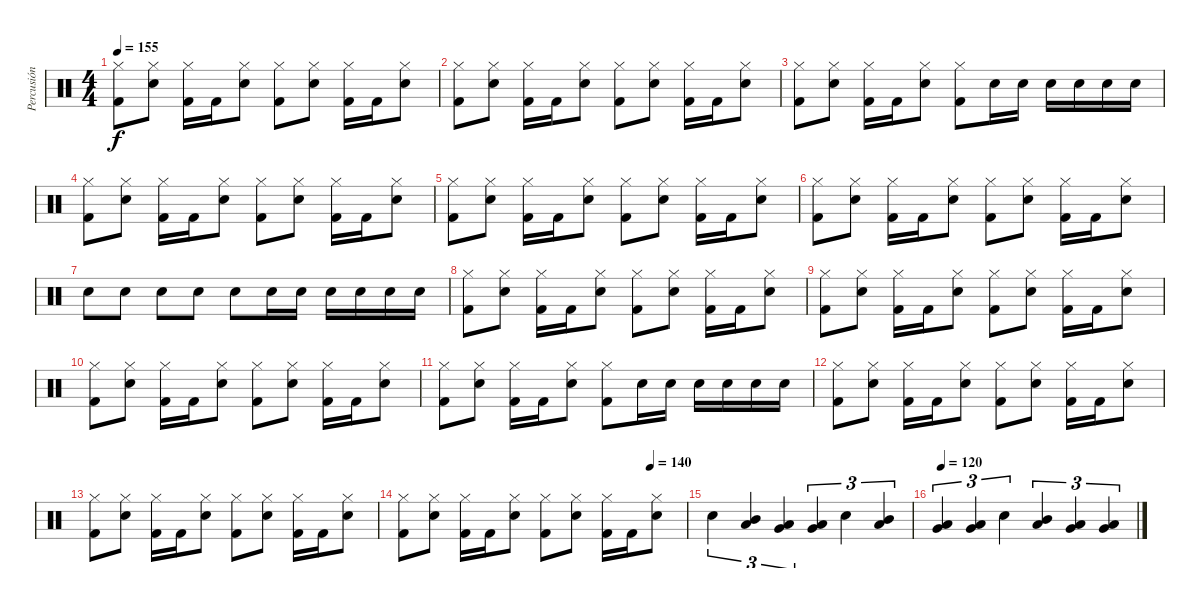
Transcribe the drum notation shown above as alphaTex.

\track ("Percusión" "Percusión") {instrument percussion}
\staff {score}
\articulation defaults
\ts (4 4)
\tempo 155
\clef neutral
\ks c
("Kick (hit) 2" "Hi-Hat (closed)").8{dy f} ("Electric Snare (hit)" "Hi-Hat (closed)").8 ("Kick (hit) 2" "Hi-Hat (closed)").16 "Kick (hit) 2".16 ("Electric Snare (hit)" "Hi-Hat (closed)").8 ("Kick (hit) 2" "Hi-Hat (closed)").8 ("Electric Snare (hit)" "Hi-Hat (closed)").8 ("Kick (hit) 2" "Hi-Hat (closed)").16 "Kick (hit) 2".16 ("Electric Snare (hit)" "Hi-Hat (closed)").8 |
("Kick (hit) 2" "Hi-Hat (closed)").8 ("Electric Snare (hit)" "Hi-Hat (closed)").8 ("Kick (hit) 2" "Hi-Hat (closed)").16 "Kick (hit) 2".16 ("Electric Snare (hit)" "Hi-Hat (closed)").8 ("Kick (hit) 2" "Hi-Hat (closed)").8 ("Electric Snare (hit)" "Hi-Hat (closed)").8 ("Kick (hit) 2" "Hi-Hat (closed)").16 "Kick (hit) 2".16 ("Electric Snare (hit)" "Hi-Hat (closed)").8 |
("Kick (hit) 2" "Hi-Hat (closed)").8 ("Electric Snare (hit)" "Hi-Hat (closed)").8 ("Kick (hit) 2" "Hi-Hat (closed)").16 "Kick (hit) 2".16 ("Electric Snare (hit)" "Hi-Hat (closed)").8 ("Kick (hit) 2" "Hi-Hat (closed)").8 "Electric Snare (hit)".16 "Electric Snare (hit)".16 "Electric Snare (hit)".16 "Electric Snare (hit)".16 "Electric Snare (hit)".16 "Electric Snare (hit)".16 |
("Kick (hit) 2" "Hi-Hat (closed)").8 ("Electric Snare (hit)" "Hi-Hat (closed)").8 ("Kick (hit) 2" "Hi-Hat (closed)").16 "Kick (hit) 2".16 ("Electric Snare (hit)" "Hi-Hat (closed)").8 ("Kick (hit) 2" "Hi-Hat (closed)").8 ("Electric Snare (hit)" "Hi-Hat (closed)").8 ("Kick (hit) 2" "Hi-Hat (closed)").16 "Kick (hit) 2".16 ("Electric Snare (hit)" "Hi-Hat (closed)").8 |
("Kick (hit) 2" "Hi-Hat (closed)").8 ("Electric Snare (hit)" "Hi-Hat (closed)").8 ("Kick (hit) 2" "Hi-Hat (closed)").16 "Kick (hit) 2".16 ("Electric Snare (hit)" "Hi-Hat (closed)").8 ("Kick (hit) 2" "Hi-Hat (closed)").8 ("Electric Snare (hit)" "Hi-Hat (closed)").8 ("Kick (hit) 2" "Hi-Hat (closed)").16 "Kick (hit) 2".16 ("Electric Snare (hit)" "Hi-Hat (closed)").8 |
("Kick (hit) 2" "Hi-Hat (closed)").8 ("Electric Snare (hit)" "Hi-Hat (closed)").8 ("Kick (hit) 2" "Hi-Hat (closed)").16 "Kick (hit) 2".16 ("Electric Snare (hit)" "Hi-Hat (closed)").8 ("Kick (hit) 2" "Hi-Hat (closed)").8 ("Electric Snare (hit)" "Hi-Hat (closed)").8 ("Kick (hit) 2" "Hi-Hat (closed)").16 "Kick (hit) 2".16 ("Electric Snare (hit)" "Hi-Hat (closed)").8 |
"Electric Snare (hit)".8 "Electric Snare (hit)".8 "Electric Snare (hit)".8 "Electric Snare (hit)".8 "Electric Snare (hit)".8 "Electric Snare (hit)".16 "Electric Snare (hit)".16 "Electric Snare (hit)".16 "Electric Snare (hit)".16 "Electric Snare (hit)".16 "Electric Snare (hit)".16 |
("Kick (hit) 2" "Hi-Hat (closed)").8 ("Electric Snare (hit)" "Hi-Hat (closed)").8 ("Kick (hit) 2" "Hi-Hat (closed)").16 "Kick (hit) 2".16 ("Electric Snare (hit)" "Hi-Hat (closed)").8 ("Kick (hit) 2" "Hi-Hat (closed)").8 ("Electric Snare (hit)" "Hi-Hat (closed)").8 ("Kick (hit) 2" "Hi-Hat (closed)").16 "Kick (hit) 2".16 ("Electric Snare (hit)" "Hi-Hat (closed)").8 |
("Kick (hit) 2" "Hi-Hat (closed)").8 ("Electric Snare (hit)" "Hi-Hat (closed)").8 ("Kick (hit) 2" "Hi-Hat (closed)").16 "Kick (hit) 2".16 ("Electric Snare (hit)" "Hi-Hat (closed)").8 ("Kick (hit) 2" "Hi-Hat (closed)").8 ("Electric Snare (hit)" "Hi-Hat (closed)").8 ("Kick (hit) 2" "Hi-Hat (closed)").16 "Kick (hit) 2".16 ("Electric Snare (hit)" "Hi-Hat (closed)").8 |
("Kick (hit) 2" "Hi-Hat (closed)").8 ("Electric Snare (hit)" "Hi-Hat (closed)").8 ("Kick (hit) 2" "Hi-Hat (closed)").16 "Kick (hit) 2".16 ("Electric Snare (hit)" "Hi-Hat (closed)").8 ("Kick (hit) 2" "Hi-Hat (closed)").8 ("Electric Snare (hit)" "Hi-Hat (closed)").8 ("Kick (hit) 2" "Hi-Hat (closed)").16 "Kick (hit) 2".16 ("Electric Snare (hit)" "Hi-Hat (closed)").8 |
("Kick (hit) 2" "Hi-Hat (closed)").8 ("Electric Snare (hit)" "Hi-Hat (closed)").8 ("Kick (hit) 2" "Hi-Hat (closed)").16 "Kick (hit) 2".16 ("Electric Snare (hit)" "Hi-Hat (closed)").8 ("Kick (hit) 2" "Hi-Hat (closed)").8 "Electric Snare (hit)".16 "Electric Snare (hit)".16 "Electric Snare (hit)".16 "Electric Snare (hit)".16 "Electric Snare (hit)".16 "Electric Snare (hit)".16 |
("Kick (hit) 2" "Hi-Hat (closed)").8 ("Electric Snare (hit)" "Hi-Hat (closed)").8 ("Kick (hit) 2" "Hi-Hat (closed)").16 "Kick (hit) 2".16 ("Electric Snare (hit)" "Hi-Hat (closed)").8 ("Kick (hit) 2" "Hi-Hat (closed)").8 ("Electric Snare (hit)" "Hi-Hat (closed)").8 ("Kick (hit) 2" "Hi-Hat (closed)").16 "Kick (hit) 2".16 ("Electric Snare (hit)" "Hi-Hat (closed)").8 |
("Kick (hit) 2" "Hi-Hat (closed)").8 ("Electric Snare (hit)" "Hi-Hat (closed)").8 ("Kick (hit) 2" "Hi-Hat (closed)").16 "Kick (hit) 2".16 ("Electric Snare (hit)" "Hi-Hat (closed)").8 ("Kick (hit) 2" "Hi-Hat (closed)").8 ("Electric Snare (hit)" "Hi-Hat (closed)").8 ("Kick (hit) 2" "Hi-Hat (closed)").16 "Kick (hit) 2".16 ("Electric Snare (hit)" "Hi-Hat (closed)").8 |
\tempo (140 0.875)
("Kick (hit) 2" "Hi-Hat (closed)").8 ("Electric Snare (hit)" "Hi-Hat (closed)").8 ("Kick (hit) 2" "Hi-Hat (closed)").16 "Kick (hit) 2".16 ("Electric Snare (hit)" "Hi-Hat (closed)").8 ("Kick (hit) 2" "Hi-Hat (closed)").8 ("Electric Snare (hit)" "Hi-Hat (closed)").8 ("Kick (hit) 2" "Hi-Hat (closed)").16 "Kick (hit) 2".16 ("Electric Snare (hit)" "Hi-Hat (closed)").8 |
"Electric Snare (hit)".4{tu (3 2)} ("Mid Tom (hit)" "Low Tom (hit)").4{tu (3 2)} ("Low Tom (hit)" "Very Low Tom (hit)").4{tu (3 2)} ("Very Low Tom (hit)" "Low Floor Tom (hit)").4{tu (3 2)} "Electric Snare (hit)".4{tu (3 2)} ("Mid Tom (hit)" "Low Tom (hit)").4{tu (3 2)} |
\tempo 120
("Low Tom (hit)" "Very Low Tom (hit)").4{tu (3 2)} ("Very Low Tom (hit)" "Low Floor Tom (hit)").4{tu (3 2)} "Electric Snare (hit)".4{tu (3 2)} ("Mid Tom (hit)" "Low Tom (hit)").4{tu (3 2)} ("Low Tom (hit)" "Very Low Tom (hit)").4{tu (3 2)} ("Very Low Tom (hit)" "Low Floor Tom (hit)").4{tu (3 2)}
